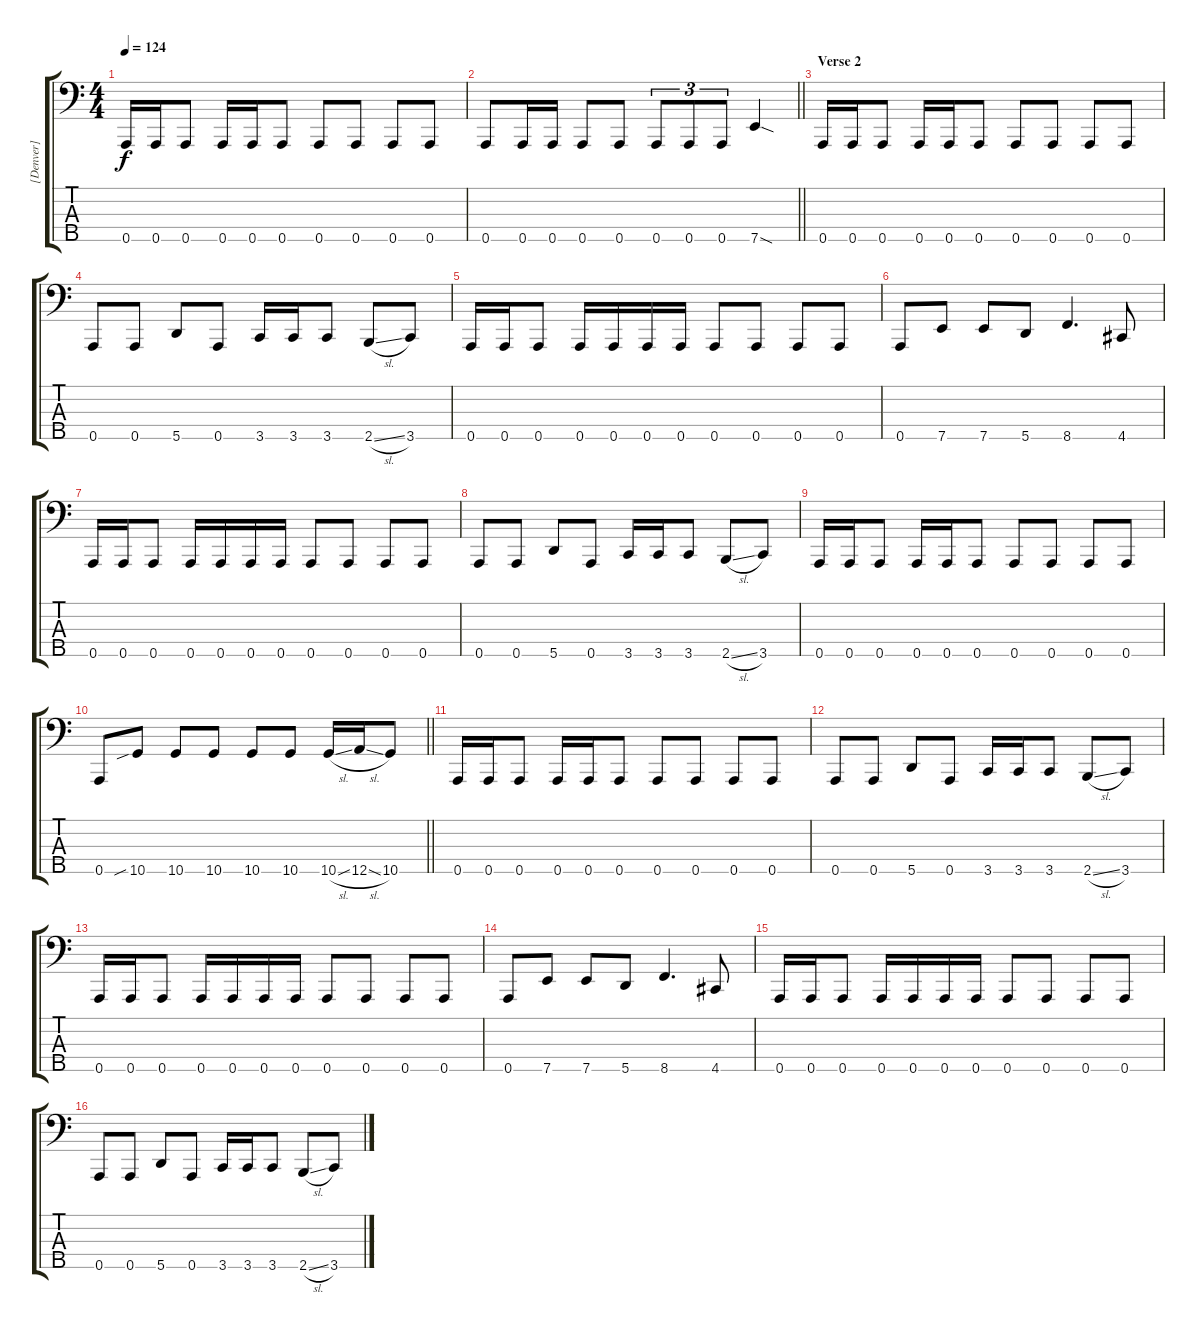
\track ("[Denver]" "[Denver]") {solo instrument electricbassfinger}
\staff {score tabs}
\tuning (G2 D2 A1 E1 A0) {hide}
\ts (4 4)
\tempo 124
\clef f4
\ks c
0.5.16{dy f} 0.5.16 0.5.8 0.5.16 0.5.16 0.5.8 0.5.8 0.5.8 0.5.8 0.5.8 |
\barLineRight lightlight
0.5.8 0.5.16 0.5.16 0.5.8 0.5.8 0.5.8{tu (3 2)} 0.5.8{tu (3 2)} 0.5.8{tu (3 2)} 7.5{sod}.4 |
\section ("" "Verse 2")
0.5.16 0.5.16 0.5.8 0.5.16 0.5.16 0.5.8 0.5.8 0.5.8 0.5.8 0.5.8 |
0.5.8 0.5.8 5.5.8 0.5.8 3.5.16 3.5.16 3.5.8 2.5{sl}.8 3.5.8 |
0.5.16 0.5.16 0.5.8 0.5.16 0.5.16 0.5.16 0.5.16 0.5.8 0.5.8 0.5.8 0.5.8 |
0.5.8 7.5.8 7.5.8 5.5.8 8.5.4{d} 4.5.8 |
0.5.16 0.5.16 0.5.8 0.5.16 0.5.16 0.5.16 0.5.16 0.5.8 0.5.8 0.5.8 0.5.8 |
0.5.8 0.5.8 5.5.8 0.5.8 3.5.16 3.5.16 3.5.8 2.5{sl}.8 3.5.8 |
0.5.16 0.5.16 0.5.8 0.5.16 0.5.16 0.5.8 0.5.8 0.5.8 0.5.8 0.5.8 |
\barLineRight lightlight
0.5.8 10.5{sib}.8 10.5.8 10.5.8 10.5.8 10.5.8 10.5{sl}.16 12.5{sl}.16 10.5.8 |
0.5.16 0.5.16 0.5.8 0.5.16 0.5.16 0.5.8 0.5.8 0.5.8 0.5.8 0.5.8 |
0.5.8 0.5.8 5.5.8 0.5.8 3.5.16 3.5.16 3.5.8 2.5{sl}.8 3.5.8 |
0.5.16 0.5.16 0.5.8 0.5.16 0.5.16 0.5.16 0.5.16 0.5.8 0.5.8 0.5.8 0.5.8 |
0.5.8 7.5.8 7.5.8 5.5.8 8.5.4{d} 4.5.8 |
0.5.16 0.5.16 0.5.8 0.5.16 0.5.16 0.5.16 0.5.16 0.5.8 0.5.8 0.5.8 0.5.8 |
0.5.8 0.5.8 5.5.8 0.5.8 3.5.16 3.5.16 3.5.8 2.5{sl}.8 3.5.8
